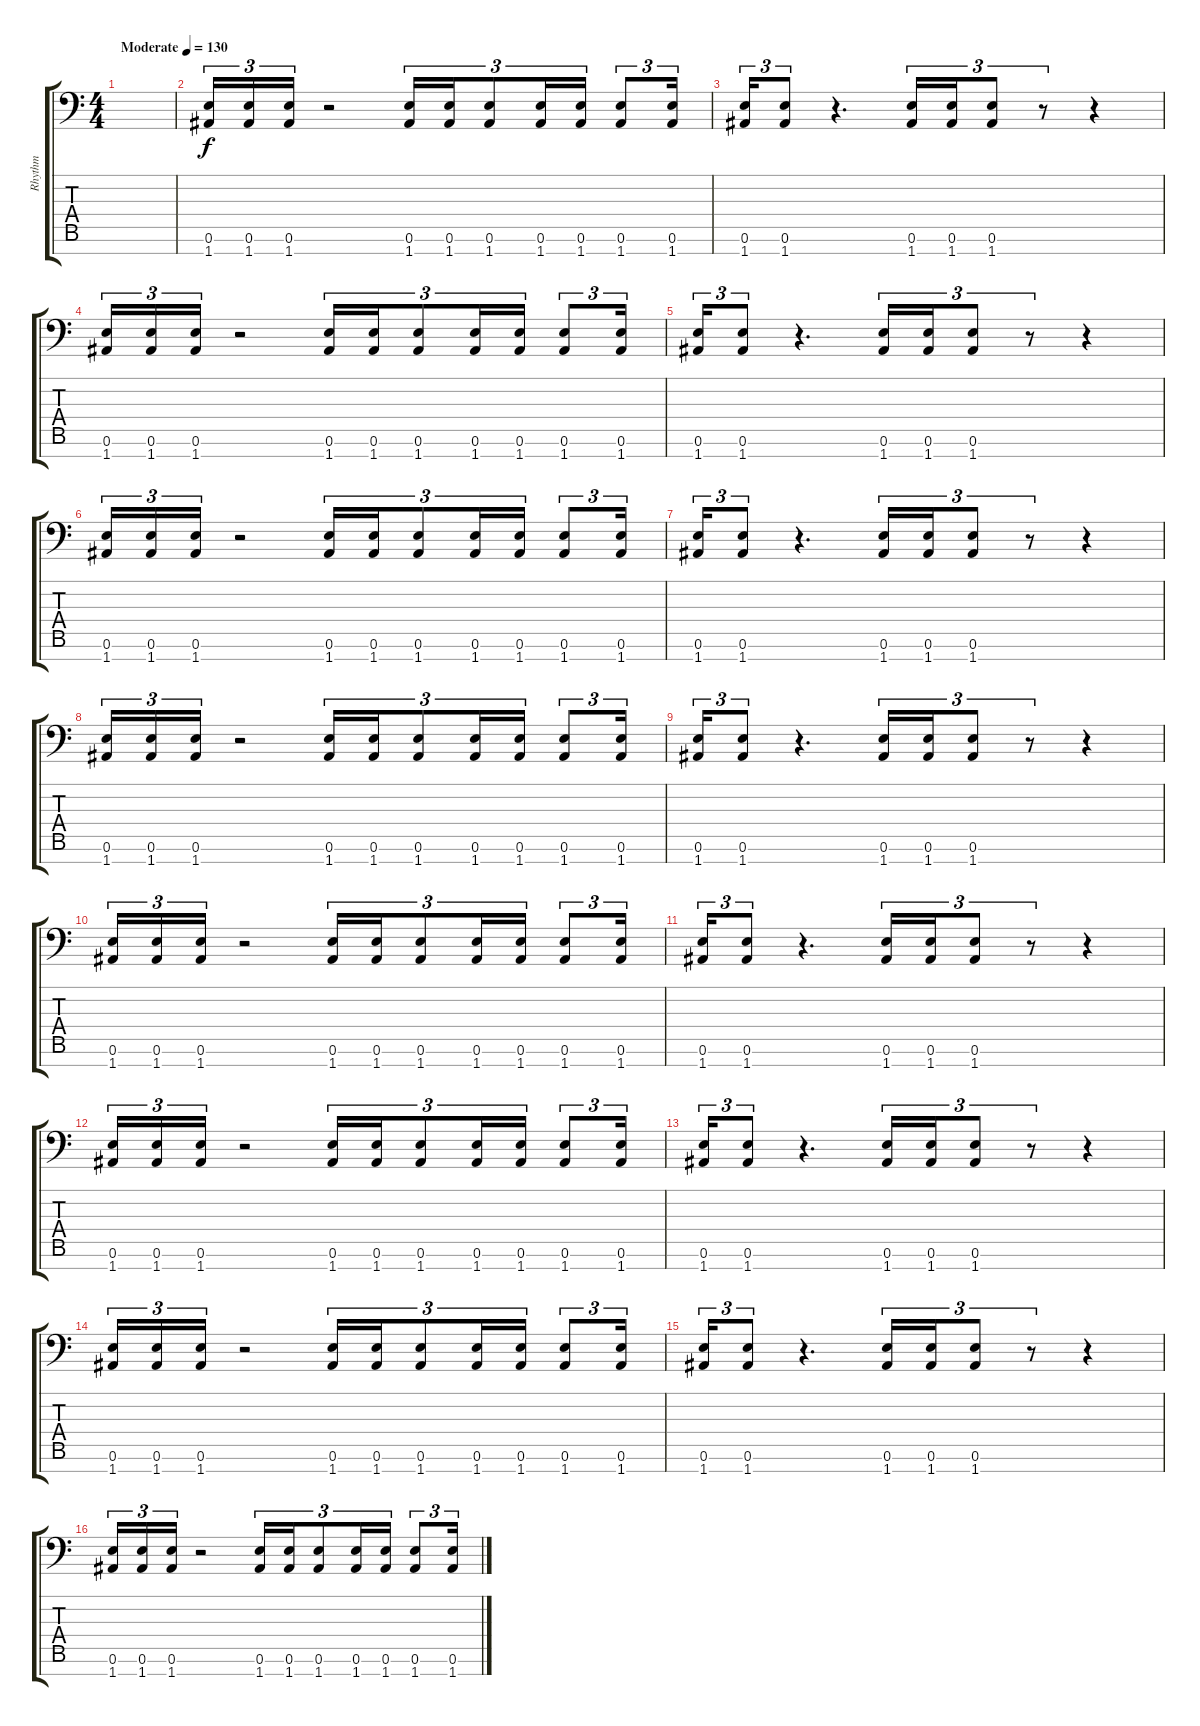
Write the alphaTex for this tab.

\track ("Rhythm" "Rhythm") {instrument distortionguitar}
\staff {score tabs}
\tuning (E4 B3 G3 D3 A2 E2 A1) {hide}
\ts (4 4)
\tempo (130 "Moderate")
\clef f4
\ks c
|
(0.6 1.7).16{tu (3 2)} (0.6 1.7).16{tu (3 2)} (0.6 1.7).16{tu (3 2)} r.2 (0.6 1.7).16{tu (3 2)} (0.6 1.7).16{tu (3 2)} (0.6 1.7).8{tu (3 2)} (0.6 1.7).16{tu (3 2)} (0.6 1.7).16{tu (3 2)} (0.6 1.7).8{tu (3 2)} (0.6 1.7).16{tu (3 2)} |
(0.6 1.7).16{tu (3 2)} (0.6 1.7).8{tu (3 2)} r.4{d} (0.6 1.7).16{tu (3 2)} (0.6 1.7).16{tu (3 2)} (0.6 1.7).8{tu (3 2)} r.8{tu (3 2)} r.4 |
(0.6 1.7).16{tu (3 2)} (0.6 1.7).16{tu (3 2)} (0.6 1.7).16{tu (3 2)} r.2 (0.6 1.7).16{tu (3 2)} (0.6 1.7).16{tu (3 2)} (0.6 1.7).8{tu (3 2)} (0.6 1.7).16{tu (3 2)} (0.6 1.7).16{tu (3 2)} (0.6 1.7).8{tu (3 2)} (0.6 1.7).16{tu (3 2)} |
(0.6 1.7).16{tu (3 2)} (0.6 1.7).8{tu (3 2)} r.4{d} (0.6 1.7).16{tu (3 2)} (0.6 1.7).16{tu (3 2)} (0.6 1.7).8{tu (3 2)} r.8{tu (3 2)} r.4 |
(0.6 1.7).16{tu (3 2)} (0.6 1.7).16{tu (3 2)} (0.6 1.7).16{tu (3 2)} r.2 (0.6 1.7).16{tu (3 2)} (0.6 1.7).16{tu (3 2)} (0.6 1.7).8{tu (3 2)} (0.6 1.7).16{tu (3 2)} (0.6 1.7).16{tu (3 2)} (0.6 1.7).8{tu (3 2)} (0.6 1.7).16{tu (3 2)} |
(0.6 1.7).16{tu (3 2)} (0.6 1.7).8{tu (3 2)} r.4{d} (0.6 1.7).16{tu (3 2)} (0.6 1.7).16{tu (3 2)} (0.6 1.7).8{tu (3 2)} r.8{tu (3 2)} r.4 |
(0.6 1.7).16{tu (3 2)} (0.6 1.7).16{tu (3 2)} (0.6 1.7).16{tu (3 2)} r.2 (0.6 1.7).16{tu (3 2)} (0.6 1.7).16{tu (3 2)} (0.6 1.7).8{tu (3 2)} (0.6 1.7).16{tu (3 2)} (0.6 1.7).16{tu (3 2)} (0.6 1.7).8{tu (3 2)} (0.6 1.7).16{tu (3 2)} |
(0.6 1.7).16{tu (3 2)} (0.6 1.7).8{tu (3 2)} r.4{d} (0.6 1.7).16{tu (3 2)} (0.6 1.7).16{tu (3 2)} (0.6 1.7).8{tu (3 2)} r.8{tu (3 2)} r.4 |
(0.6 1.7).16{tu (3 2)} (0.6 1.7).16{tu (3 2)} (0.6 1.7).16{tu (3 2)} r.2 (0.6 1.7).16{tu (3 2)} (0.6 1.7).16{tu (3 2)} (0.6 1.7).8{tu (3 2)} (0.6 1.7).16{tu (3 2)} (0.6 1.7).16{tu (3 2)} (0.6 1.7).8{tu (3 2)} (0.6 1.7).16{tu (3 2)} |
(0.6 1.7).16{tu (3 2)} (0.6 1.7).8{tu (3 2)} r.4{d} (0.6 1.7).16{tu (3 2)} (0.6 1.7).16{tu (3 2)} (0.6 1.7).8{tu (3 2)} r.8{tu (3 2)} r.4 |
(0.6 1.7).16{tu (3 2)} (0.6 1.7).16{tu (3 2)} (0.6 1.7).16{tu (3 2)} r.2 (0.6 1.7).16{tu (3 2)} (0.6 1.7).16{tu (3 2)} (0.6 1.7).8{tu (3 2)} (0.6 1.7).16{tu (3 2)} (0.6 1.7).16{tu (3 2)} (0.6 1.7).8{tu (3 2)} (0.6 1.7).16{tu (3 2)} |
(0.6 1.7).16{tu (3 2)} (0.6 1.7).8{tu (3 2)} r.4{d} (0.6 1.7).16{tu (3 2)} (0.6 1.7).16{tu (3 2)} (0.6 1.7).8{tu (3 2)} r.8{tu (3 2)} r.4 |
(0.6 1.7).16{tu (3 2)} (0.6 1.7).16{tu (3 2)} (0.6 1.7).16{tu (3 2)} r.2 (0.6 1.7).16{tu (3 2)} (0.6 1.7).16{tu (3 2)} (0.6 1.7).8{tu (3 2)} (0.6 1.7).16{tu (3 2)} (0.6 1.7).16{tu (3 2)} (0.6 1.7).8{tu (3 2)} (0.6 1.7).16{tu (3 2)} |
(0.6 1.7).16{tu (3 2)} (0.6 1.7).8{tu (3 2)} r.4{d} (0.6 1.7).16{tu (3 2)} (0.6 1.7).16{tu (3 2)} (0.6 1.7).8{tu (3 2)} r.8{tu (3 2)} r.4 |
(0.6 1.7).16{tu (3 2)} (0.6 1.7).16{tu (3 2)} (0.6 1.7).16{tu (3 2)} r.2 (0.6 1.7).16{tu (3 2)} (0.6 1.7).16{tu (3 2)} (0.6 1.7).8{tu (3 2)} (0.6 1.7).16{tu (3 2)} (0.6 1.7).16{tu (3 2)} (0.6 1.7).8{tu (3 2)} (0.6 1.7).16{tu (3 2)}
